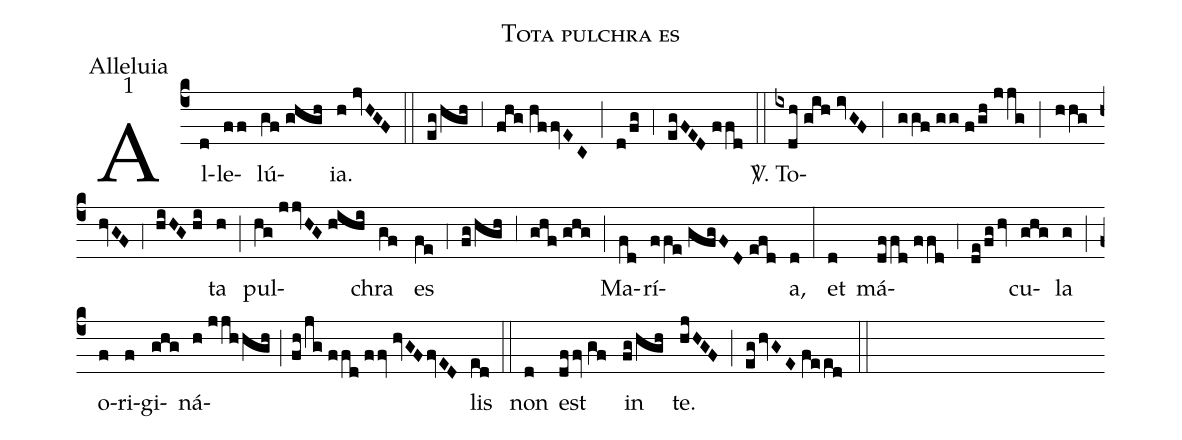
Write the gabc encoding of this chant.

name:Tota pulchra es;
office-part:Alleluia;
mode:1;
%%
(c4) Al(d)le(ff)lú(gf//ghgh)ia.(h//jvHGF) (::)
(eg/hgh) (,3) (fhg//hffvEC) (;) (d/fg) (,4) (egFED//ffd) (::)

<sp>V/</sp>. To(ixdh//gih//ivGF;ggf//gg//f/gh//jjg;hhg//hvGF;4hiHG//hi)ta(h) (;) pul(hg//jjvHG//hihi)chra(gf) es(fe) (,4) (fg/hgh) (,3) (ghf//ghg) (;) Ma(fd)rí(ffe//gfgFD//efd)a,(d) (:)
et(d) má(dffd//ffd;4de/fg/hv)cu(ghg)la(g) (;) o(f)ri(f)gi(ghg)ná(h//jjhhgh;fh/jg//ffd//ffv//hvGF/fvED)lis(ed) (::)
non(d) est(dffv//gf) in(fg/hgh) te.(hjHGF) (;) (eg/hvGE//feed) (::)
